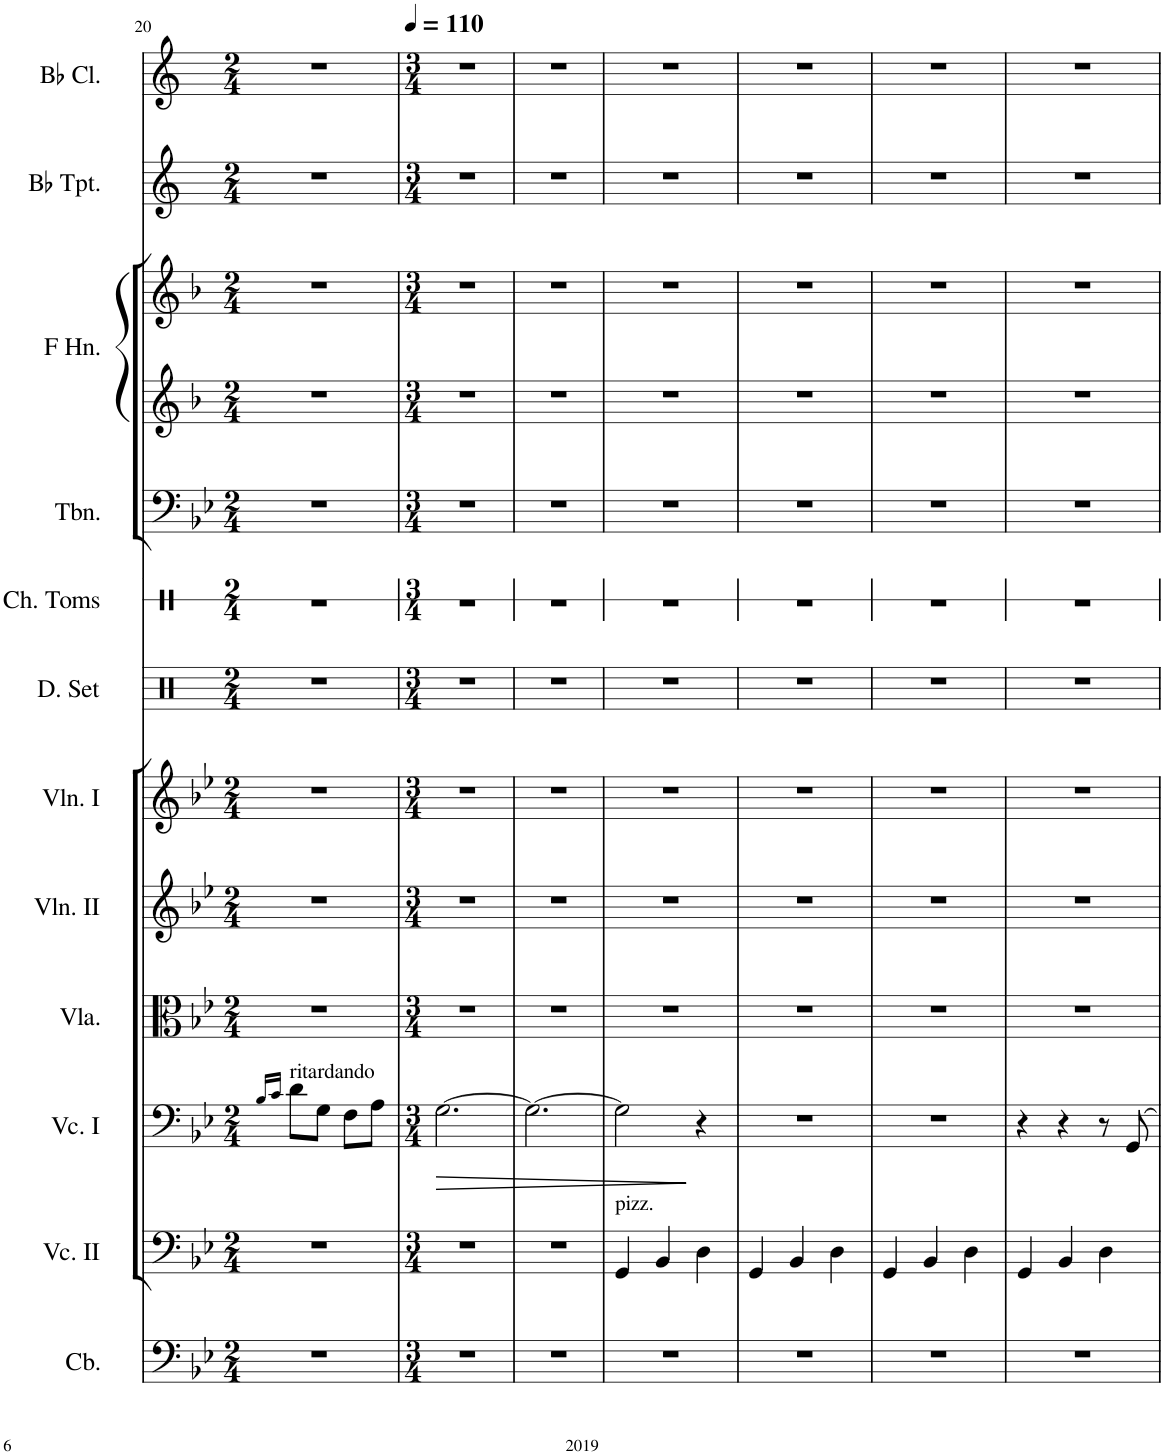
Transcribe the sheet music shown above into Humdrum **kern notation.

**kern	**kern	**kern	**dynam	**kern	**kern	**kern	**kern	**kern	**kern	**kern	**kern	**kern	**kern
*part12	*part11	*part10	*part10	*part9	*part8	*part7	*part6	*part5	*part4	*part3	*part3	*part2	*part1
*staff13	*staff12	*staff11	*staff11	*staff10	*staff9	*staff8	*staff7	*staff6	*staff5	*staff4	*staff3	*staff2	*staff1
*I"Contrabasses	*I"Violoncellos II	*I"Violoncellos I	*	*I"Violas	*I"Violins II	*I"Violins I	*I"Drumset	*I"Chinese Tom-Toms	*I"Trombone	*I"French Horn	*	*I"Trumpets in Bb	*I"Clarinets in Bb
*I'Cb.	*I'Vc. II	*I'Vc. I	*	*I'Vla.	*I'Vln. II	*I'Vln. I	*I'D. Set	*I'Ch. Toms	*I'Tbn.	*I'F Hn.	*	*	*
!!LO:PB:g=z
*clefF4	*clefF4	*clefF4	*	*clefC3	*clefG2	*clefG2	*clefX	*clefX	*clefF4	*clefG2	*clefG2	*clefG2	*clefG2
*Trd7c12	*	*	*	*	*	*	*	*	*	*Trd4c7	*Trd4c7	*Trd1c2	*Trd1c2
*k[b-e-]	*k[b-e-]	*k[b-e-]	*	*k[b-e-]	*k[b-e-]	*k[b-e-]	*k[]	*k[]	*k[b-e-]	*k[b-]	*k[b-]	*k[]	*k[]
*M2/4	*M2/4	*M2/4	*	*M2/4	*M2/4	*M2/4	*M2/4	*M2/4	*M2/4	*M2/4	*M2/4	*M2/4	*M2/4
=20	=20	=20	=20	=20	=20	=20	=20	=20	=20	=20	=20	=20	=20
.	.	16qB-/LL	.	.	.	.	.	.	.	.	.	.	.
.	.	16qc/JJ	.	.	.	.	.	.	.	.	.	.	.
!	!	!LO:TX:a:t=ritardando	!	!	!	!	!	!	!	!	!	!	!
2r	2r	8d\L	.	2r	2r	2r	2r	2r	2r	2r	2r	2r	2r
.	.	8G\J	.	.	.	.	.	.	.	.	.	.	.
.	.	8F\L	.	.	.	.	.	.	.	.	.	.	.
.	.	8A\J	.	.	.	.	.	.	.	.	.	.	.
=21	=21	=21	=21	=21	=21	=21	=21	=21	=21	=21	=21	=21	=21
*M3/4	*M3/4	*M3/4	*	*M3/4	*M3/4	*M3/4	*M3/4	*M3/4	*M3/4	*M3/4	*M3/4	*M3/4	*M3/4
!	!	!	!LO:HP:b	!	!	!	!	!	!	!	!	!	!
2.r	2.r	[2.G\	>	2.r	2.r	2.r	2.r	2.r	2.r	2.r	2.r	2.r	2.r
=22	=22	=22	=22	=22	=22	=22	=22	=22	=22	=22	=22	=22	=22
2.r	2.r	2.G\_	.	2.r	2.r	2.r	2.r	2.r	2.r	2.r	2.r	2.r	2.r
=23	=23	=23	=23	=23	=23	=23	=23	=23	=23	=23	=23	=23	=23
!	!LO:TX:a:t=pizz.	!	!	!	!	!	!	!	!	!	!	!	!
2.r	4GG/	2G\]	.	2.r	2.r	2.r	2.r	2.r	2.r	2.r	2.r	2.r	2.r
.	4BB-/	.	.	.	.	.	.	.	.	.	.	.	.
.	4D\	4r	]	.	.	.	.	.	.	.	.	.	.
=24	=24	=24	=24	=24	=24	=24	=24	=24	=24	=24	=24	=24	=24
2.r	4GG/	2.r	.	2.r	2.r	2.r	2.r	2.r	2.r	2.r	2.r	2.r	2.r
.	4BB-/	.	.	.	.	.	.	.	.	.	.	.	.
.	4D\	.	.	.	.	.	.	.	.	.	.	.	.
=25	=25	=25	=25	=25	=25	=25	=25	=25	=25	=25	=25	=25	=25
2.r	4GG/	2.r	.	2.r	2.r	2.r	2.r	2.r	2.r	2.r	2.r	2.r	2.r
.	4BB-/	.	.	.	.	.	.	.	.	.	.	.	.
.	4D\	.	.	.	.	.	.	.	.	.	.	.	.
=26	=26	=26	=26	=26	=26	=26	=26	=26	=26	=26	=26	=26	=26
2.r	4GG/	4r	.	2.r	2.r	2.r	2.r	2.r	2.r	2.r	2.r	2.r	2.r
.	4BB-/	4r	.	.	.	.	.	.	.	.	.	.	.
.	4D\	8r	.	.	.	.	.	.	.	.	.	.	.
.	.	8GG/	.	.	.	.	.	.	.	.	.	.	.
=	=	=	=	=	=	=	=	=	=	=	=	=	=
*-	*-	*-	*-	*-	*-	*-	*-	*-	*-	*-	*-	*-	*-
